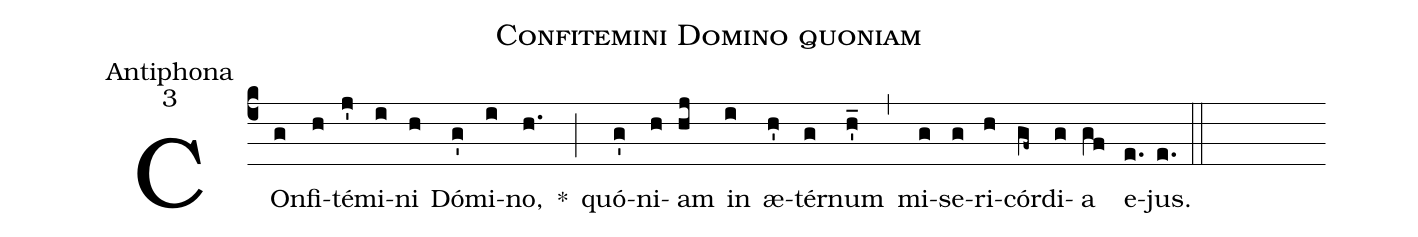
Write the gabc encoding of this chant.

name:Confitemini Domino quoniam;
office-part:Antiphona;
mode:3;
%%
(c4) COn(g)fi(h)té(j')mi(i)ni(h) Dó(g')mi(i)no,(h.) *(;) quó(g')ni(h)am(hj) in(i) æ(h')tér(g)num(h'_) (,) mi(g)se(g)ri(h)cór(gf~)di(g)a(gf) e(e.)jus.(e.) (::)
